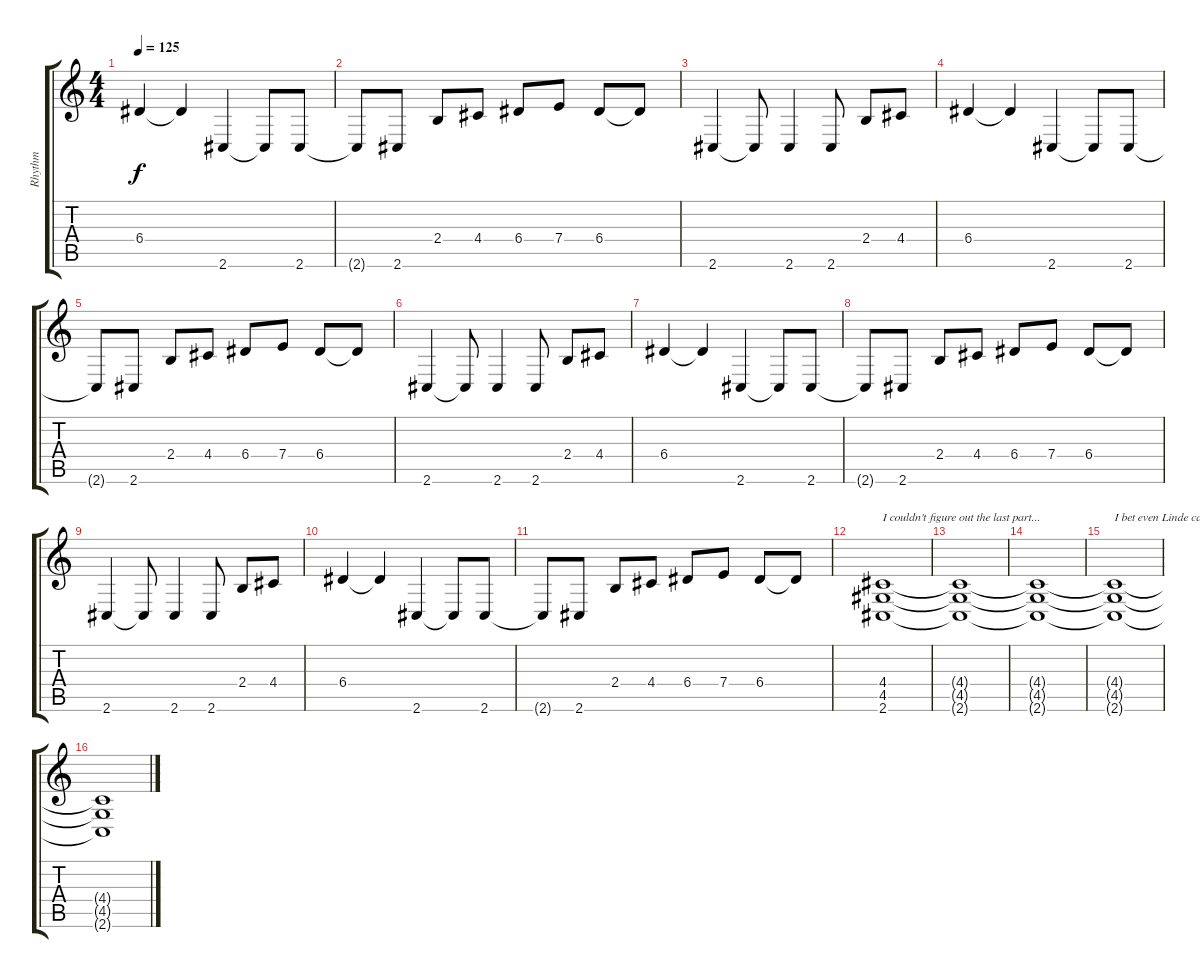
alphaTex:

\track ("Rhythm" "Rhythm") {instrument distortionguitar}
\staff {score tabs}
\tuning (B3 Gb3 D3 A2 E2 B1) {hide}
\ts (4 4)
\tempo 125
\clef g2
\ks c
6.4.4{dy f} 6.4{t}.4 2.6.4 2.6{t}.8 2.6.8 |
2.6{t}.8 2.6.8 2.4.8 4.4.8 6.4.8 7.4.8 6.4.8 6.4{t}.8 |
2.6.4 2.6{t}.8 2.6.4 2.6.8 2.4.8 4.4.8 |
6.4.4 6.4{t}.4 2.6.4 2.6{t}.8 2.6.8 |
2.6{t}.8 2.6.8 2.4.8 4.4.8 6.4.8 7.4.8 6.4.8 6.4{t}.8 |
2.6.4 2.6{t}.8 2.6.4 2.6.8 2.4.8 4.4.8 |
6.4.4 6.4{t}.4 2.6.4 2.6{t}.8 2.6.8 |
2.6{t}.8 2.6.8 2.4.8 4.4.8 6.4.8 7.4.8 6.4.8 6.4{t}.8 |
2.6.4 2.6{t}.8 2.6.4 2.6.8 2.4.8 4.4.8 |
6.4.4 6.4{t}.4 2.6.4 2.6{t}.8 2.6.8 |
2.6{t}.8 2.6.8 2.4.8 4.4.8 6.4.8 7.4.8 6.4.8 6.4{t}.8 |
(4.4 4.5 2.6).1{txt "I couldn't figure out the last part..."} |
(4.4{t} 4.5{t} 2.6{t}).1 |
(4.4{t} 4.5{t} 2.6{t}).1 |
(4.4{t} 4.5{t} 2.6{t}).1{txt "I bet even Linde can't play it again..." volume 0} |
(4.4{t} 4.5{t} 2.6{t}).1
